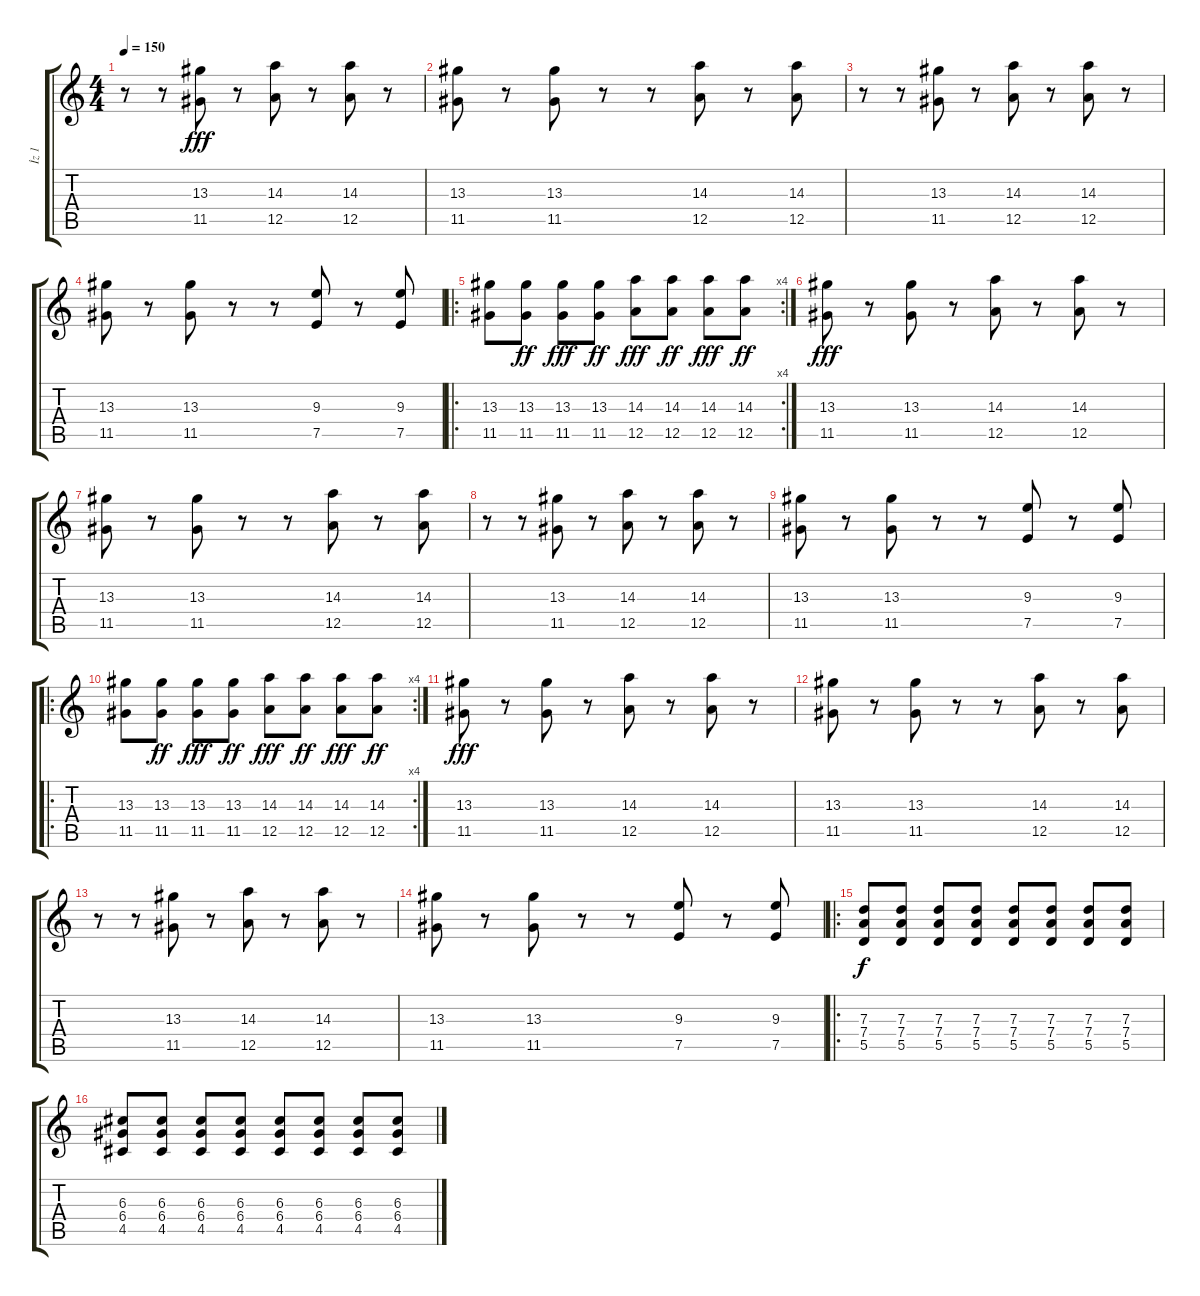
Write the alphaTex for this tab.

\track ("İz 1" "İz 1") {instrument overdrivenguitar}
\staff {score tabs}
\tuning (E4 B3 G3 D3 A2 E2) {hide}
\ts (4 4)
\tempo 150
\clef g2
\ks c
r.8{dy fff} r.8 (13.3 11.5).8 r.8 (14.3 12.5).8 r.8 (14.3 12.5).8 r.8 |
(13.3 11.5).8 r.8 (13.3 11.5).8 r.8 r.8 (14.3 12.5).8 r.8 (14.3 12.5).8 |
r.8 r.8 (13.3 11.5).8 r.8 (14.3 12.5).8 r.8 (14.3 12.5).8 r.8 |
(13.3 11.5).8 r.8 (13.3 11.5).8 r.8 r.8 (9.3 7.5).8 r.8 (9.3 7.5).8 |
\ro
\rc 4
(13.3 11.5).8 (13.3 11.5).8{dy ff} (13.3 11.5).8{dy fff} (13.3 11.5).8{dy ff} (14.3 12.5).8{dy fff} (14.3 12.5).8{dy ff} (14.3 12.5).8{dy fff} (14.3 12.5).8{dy ff} |
(13.3 11.5).8{dy fff} r.8 (13.3 11.5).8 r.8 (14.3 12.5).8 r.8 (14.3 12.5).8 r.8 |
(13.3 11.5).8 r.8 (13.3 11.5).8 r.8 r.8 (14.3 12.5).8 r.8 (14.3 12.5).8 |
r.8 r.8 (13.3 11.5).8 r.8 (14.3 12.5).8 r.8 (14.3 12.5).8 r.8 |
(13.3 11.5).8 r.8 (13.3 11.5).8 r.8 r.8 (9.3 7.5).8 r.8 (9.3 7.5).8 |
\ro
\rc 4
(13.3 11.5).8 (13.3 11.5).8{dy ff} (13.3 11.5).8{dy fff} (13.3 11.5).8{dy ff} (14.3 12.5).8{dy fff} (14.3 12.5).8{dy ff} (14.3 12.5).8{dy fff} (14.3 12.5).8{dy ff} |
(13.3 11.5).8{dy fff} r.8 (13.3 11.5).8 r.8 (14.3 12.5).8 r.8 (14.3 12.5).8 r.8 |
(13.3 11.5).8 r.8 (13.3 11.5).8 r.8 r.8 (14.3 12.5).8 r.8 (14.3 12.5).8 |
r.8 r.8 (13.3 11.5).8 r.8 (14.3 12.5).8 r.8 (14.3 12.5).8 r.8 |
(13.3 11.5).8 r.8 (13.3 11.5).8 r.8 r.8 (9.3 7.5).8 r.8 (9.3 7.5).8 |
\ro
(7.3 7.4 5.5).8{dy f} (7.3 7.4 5.5).8 (7.3 7.4 5.5).8 (7.3 7.4 5.5).8 (7.3 7.4 5.5).8 (7.3 7.4 5.5).8 (7.3 7.4 5.5).8 (7.3 7.4 5.5).8 |
(6.3 6.4 4.5).8 (6.3 6.4 4.5).8 (6.3 6.4 4.5).8 (6.3 6.4 4.5).8 (6.3 6.4 4.5).8 (6.3 6.4 4.5).8 (6.3 6.4 4.5).8 (6.3 6.4 4.5).8
